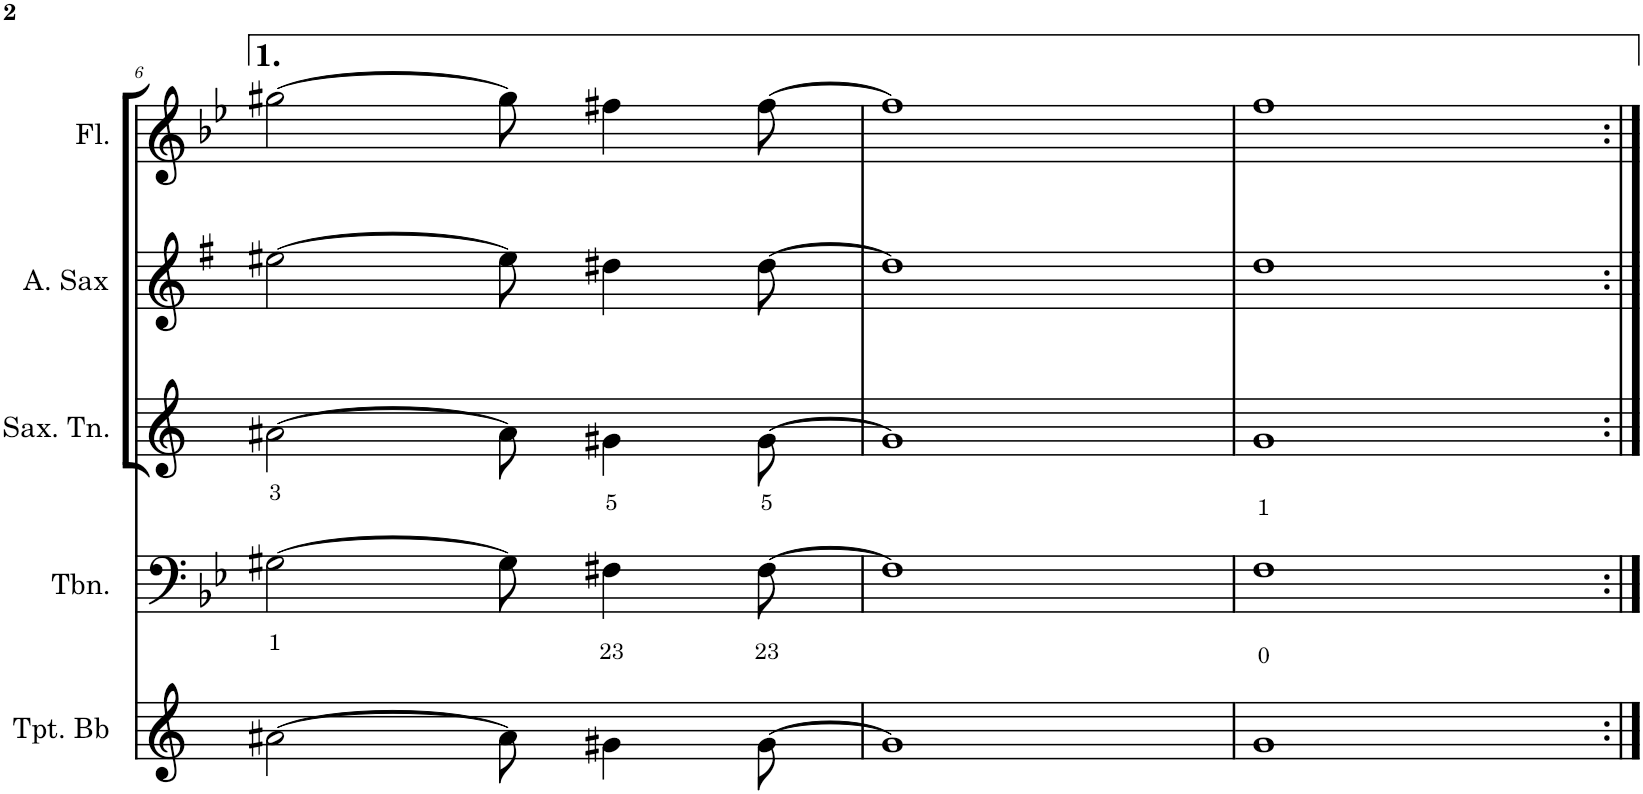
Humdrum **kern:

**kern	**kern	**kern	**kern	**kern
*part5	*part4	*part3	*part2	*part1
*staff5	*staff4	*staff3	*staff2	*staff1
*I"Trompete Bb	*I"Trombone	*I"Saxofone Tenor	*I"Saxofone Alto	*I"Flauta Transversal
*I'Tpt. Bb	*I'Tbn.	*I'Sax. Tn.	*	*I'Fl.
!!LO:PB:g=z
*clefG2	*clefF4	*clefG2	*clefG2	*clefG2
*Trd1c2	*	*Trd8c14	*Trd5c9	*
*k[]	*k[b-e-]	*k[]	*k[f#]	*k[b-e-]
*M4/4	*M4/4	*M4/4	*M4/4	*M4/4
=6	=6	=6	=6	=6
[2a#X\	[2G#X\	[2a#X\	[2ee#X\	[2gg#X\
8a#\]	8G#\]	8a#\]	8ee#\]	8gg#\]
4g#X\	4F#X\	4g#X\	4dd#X\	4ff#X\
[8g#\	[8F#\	[8g#\	[8dd#\	[8ff#\
=7	=7	=7	=7	=7
1g#]	1F#]	1g#]	1dd#]	1ff#]
=8	=8	=8	=8	=8
1g	1F	1g	1dd	1ff
=:|!	=:|!	=:|!	=:|!	=:|!
*-	*-	*-	*-	*-
